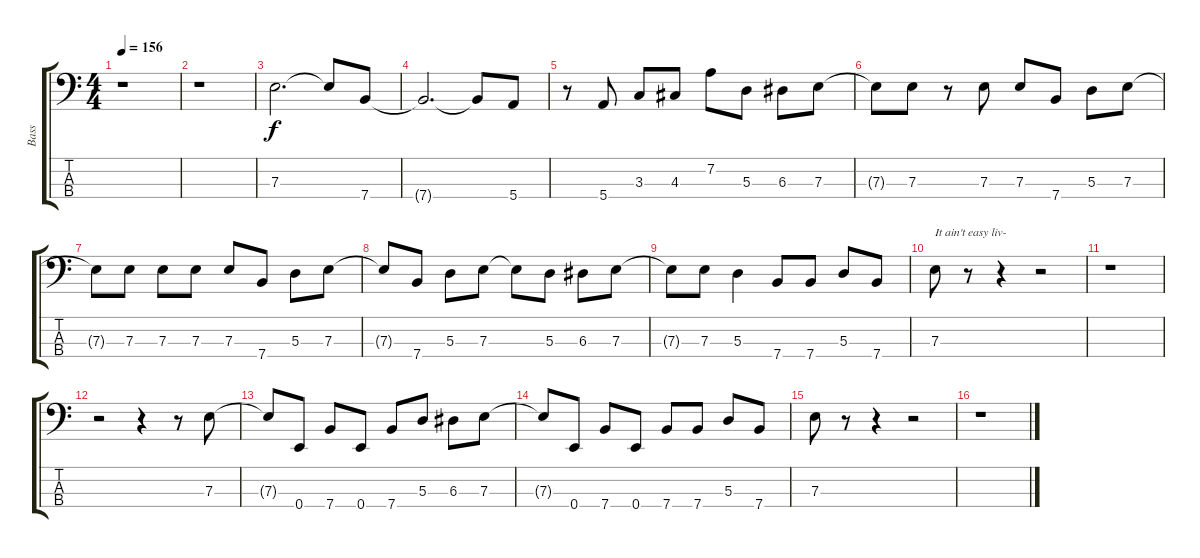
\track ("Bass" "Bass") {instrument electricbasspick}
\staff {score tabs}
\tuning (G2 D2 A1 E1) {hide}
\ts (4 4)
\tempo 156
\clef f4
\ks c
r.1{dy f} |
r.1 |
7.3.2{d} 7.3{t}.8 7.4.8 |
7.4{t}.2{d} 7.4{t}.8 5.4.8 |
r.8 5.4.8 3.3.8 4.3.8 7.2.8 5.3.8 6.3.8 7.3.8 |
7.3{t}.8 7.3.8 r.8 7.3.8 7.3.8 7.4.8 5.3.8 7.3.8 |
7.3{t}.8 7.3.8 7.3.8 7.3.8 7.3.8 7.4.8 5.3.8 7.3.8 |
7.3{t}.8 7.4.8 5.3.8 7.3.8 7.3{t}.8 5.3.8 6.3.8 7.3.8 |
7.3{t}.8 7.3.8 5.3.4 7.4.8 7.4.8 5.3.8 7.4.8 |
7.3.8{txt "It ain't easy liv-"} r.8 r.4 r.2 |
r.1 |
r.2 r.4 r.8 7.3.8 |
7.3{t}.8 0.4.8 7.4.8 0.4.8 7.4.8 5.3.8 6.3.8 7.3.8 |
7.3{t}.8 0.4.8 7.4.8 0.4.8 7.4.8 7.4.8 5.3.8 7.4.8 |
7.3.8 r.8 r.4 r.2 |
r.1
